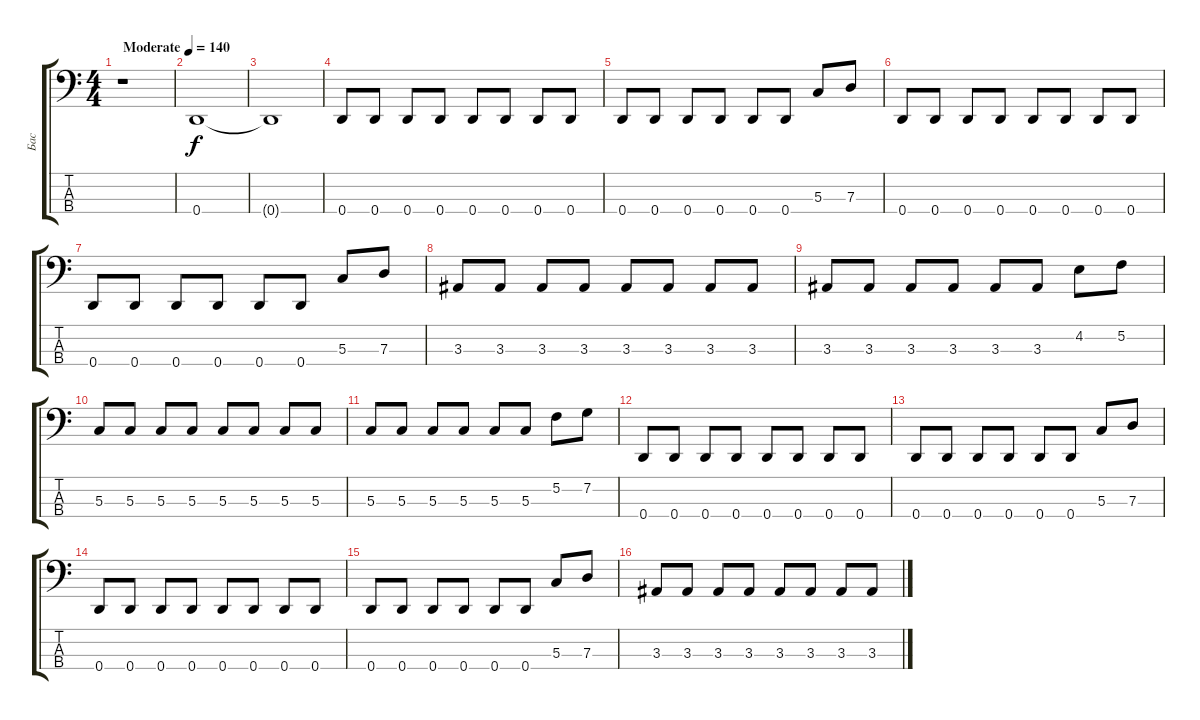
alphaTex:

\track ("Бас" "Бас") {instrument electricbassfinger}
\staff {score tabs}
\tuning (F2 C2 G1 D1) {hide}
\ts (4 4)
\tempo (140 "Moderate")
\clef f4
\ks c
r.1{dy f instrument electricbassfinger} |
0.4.1 |
0.4{t}.1 |
0.4.8 0.4.8 0.4.8 0.4.8 0.4.8 0.4.8 0.4.8 0.4.8 |
0.4.8 0.4.8 0.4.8 0.4.8 0.4.8 0.4.8 5.3.8 7.3.8 |
0.4.8 0.4.8 0.4.8 0.4.8 0.4.8 0.4.8 0.4.8 0.4.8 |
0.4.8 0.4.8 0.4.8 0.4.8 0.4.8 0.4.8 5.3.8 7.3.8 |
3.3.8 3.3.8 3.3.8 3.3.8 3.3.8 3.3.8 3.3.8 3.3.8 |
3.3.8 3.3.8 3.3.8 3.3.8 3.3.8 3.3.8 4.2.8 5.2.8 |
5.3.8 5.3.8 5.3.8 5.3.8 5.3.8 5.3.8 5.3.8 5.3.8 |
5.3.8 5.3.8 5.3.8 5.3.8 5.3.8 5.3.8 5.2.8 7.2.8 |
0.4.8 0.4.8 0.4.8 0.4.8 0.4.8 0.4.8 0.4.8 0.4.8 |
0.4.8 0.4.8 0.4.8 0.4.8 0.4.8 0.4.8 5.3.8 7.3.8 |
0.4.8 0.4.8 0.4.8 0.4.8 0.4.8 0.4.8 0.4.8 0.4.8 |
0.4.8 0.4.8 0.4.8 0.4.8 0.4.8 0.4.8 5.3.8 7.3.8 |
3.3.8 3.3.8 3.3.8 3.3.8 3.3.8 3.3.8 3.3.8 3.3.8
